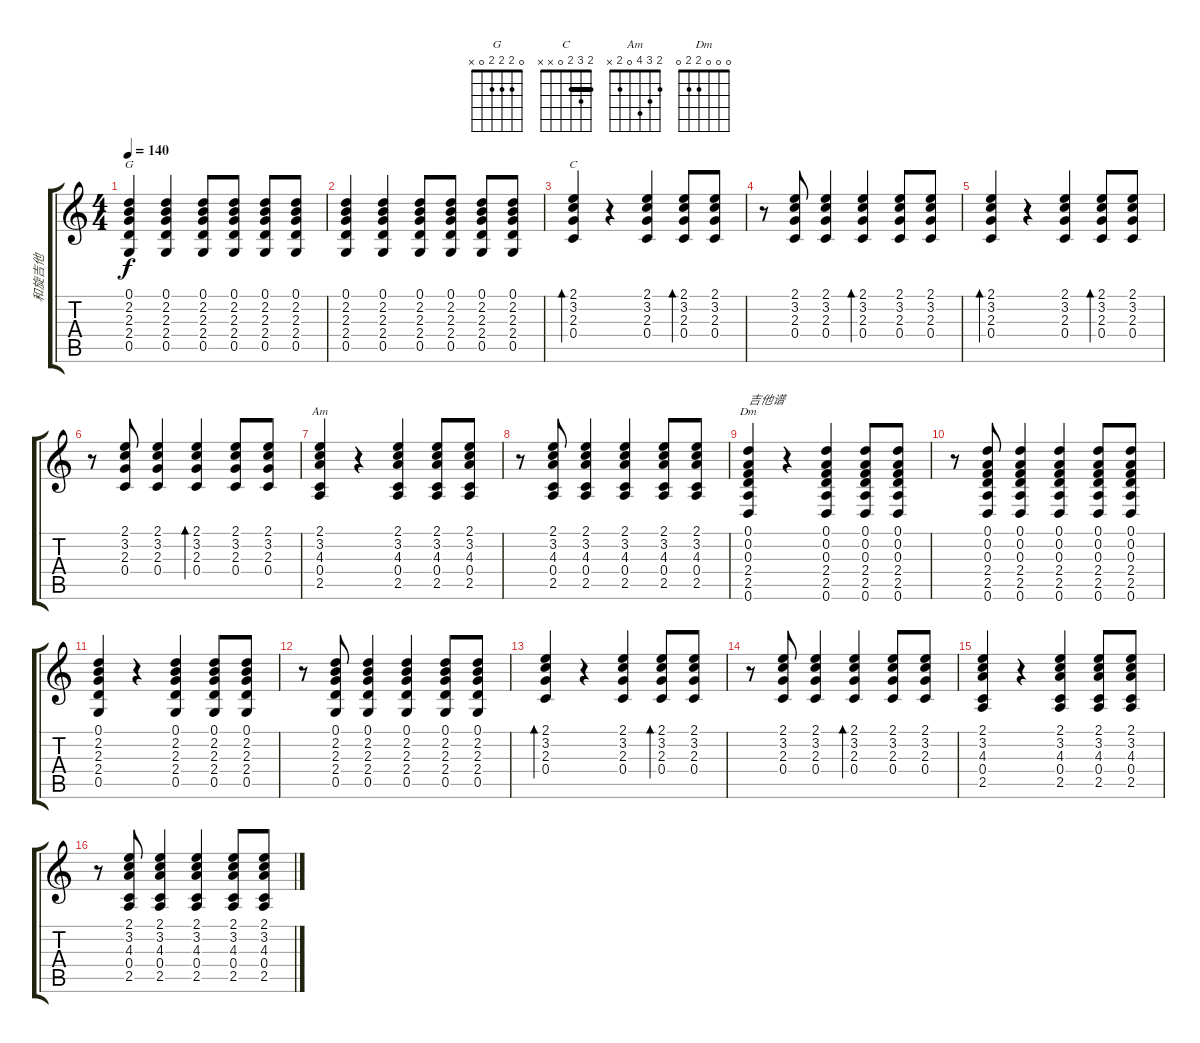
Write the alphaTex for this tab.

\track ("和旋吉他" "和旋吉他") {instrument acousticguitarsteel}
\staff {score tabs}
\tuning (D4 A3 F3 C3 G2 D2) {hide}
\chord ("G" 0 2 2 2 0 x)
\chord ("C" 2 3 2 0 x x) {barre 2}
\chord ("Am" 2 3 4 0 2 x)
\chord ("Dm" 0 0 0 2 2 0)
\ts (4 4)
\tempo 140
\clef g2
\ks c
(0.1 2.2 2.3 2.4 0.5).4{ch "G" dy f} (0.1 2.2 2.3 2.4 0.5).4 (0.1 2.2 2.3 2.4 0.5).8 (0.1 2.2 2.3 2.4 0.5).8 (0.1 2.2 2.3 2.4 0.5).8 (0.1 2.2 2.3 2.4 0.5).8 |
(0.1 2.2 2.3 2.4 0.5).4 (0.1 2.2 2.3 2.4 0.5).4 (0.1 2.2 2.3 2.4 0.5).8 (0.1 2.2 2.3 2.4 0.5).8 (0.1 2.2 2.3 2.4 0.5).8 (0.1 2.2 2.3 2.4 0.5).8 |
(2.1 3.2 2.3 0.4).4{bd 60 ch "C"} r.4 (2.1 3.2 2.3 0.4).4 (2.1 3.2 2.3 0.4).8{bd 60} (2.1 3.2 2.3 0.4).8 |
r.8 (2.1 3.2 2.3 0.4).8 (2.1 3.2 2.3 0.4).4 (2.1 3.2 2.3 0.4).4{bd 60} (2.1 3.2 2.3 0.4).8 (2.1 3.2 2.3 0.4).8 |
(2.1 3.2 2.3 0.4).4{bd 60} r.4 (2.1 3.2 2.3 0.4).4 (2.1 3.2 2.3 0.4).8{bd 60} (2.1 3.2 2.3 0.4).8 |
r.8 (2.1 3.2 2.3 0.4).8 (2.1 3.2 2.3 0.4).4 (2.1 3.2 2.3 0.4).4{bd 60} (2.1 3.2 2.3 0.4).8 (2.1 3.2 2.3 0.4).8 |
(2.1 3.2 4.3 0.4 2.5).4{ch "Am"} r.4 (2.1 3.2 4.3 0.4 2.5).4 (2.1 3.2 4.3 0.4 2.5).8 (2.1 3.2 4.3 0.4 2.5).8 |
r.8 (2.1 3.2 4.3 0.4 2.5).8 (2.1 3.2 4.3 0.4 2.5).4 (2.1 3.2 4.3 0.4 2.5).4 (2.1 3.2 4.3 0.4 2.5).8 (2.1 3.2 4.3 0.4 2.5).8 |
(0.1 0.2 0.3 2.4 2.5 0.6).4{ch "Dm" txt "吉他谱"} r.4 (0.1 0.2 0.3 2.4 2.5 0.6).4 (0.1 0.2 0.3 2.4 2.5 0.6).8 (0.1 0.2 0.3 2.4 2.5 0.6).8 |
r.8 (0.1 0.2 0.3 2.4 2.5 0.6).8 (0.1 0.2 0.3 2.4 2.5 0.6).4 (0.1 0.2 0.3 2.4 2.5 0.6).4 (0.1 0.2 0.3 2.4 2.5 0.6).8 (0.1 0.2 0.3 2.4 2.5 0.6).8 |
(0.1 2.2 2.3 2.4 0.5).4 r.4 (0.1 2.2 2.3 2.4 0.5).4 (0.1 2.2 2.3 2.4 0.5).8 (0.1 2.2 2.3 2.4 0.5).8 |
r.8 (0.1 2.2 2.3 2.4 0.5).8 (0.1 2.2 2.3 2.4 0.5).4 (0.1 2.2 2.3 2.4 0.5).4 (0.1 2.2 2.3 2.4 0.5).8 (0.1 2.2 2.3 2.4 0.5).8 |
(2.1 3.2 2.3 0.4).4{bd 60} r.4 (2.1 3.2 2.3 0.4).4 (2.1 3.2 2.3 0.4).8{bd 60} (2.1 3.2 2.3 0.4).8 |
r.8 (2.1 3.2 2.3 0.4).8 (2.1 3.2 2.3 0.4).4 (2.1 3.2 2.3 0.4).4{bd 60} (2.1 3.2 2.3 0.4).8 (2.1 3.2 2.3 0.4).8 |
(2.1 3.2 4.3 0.4 2.5).4 r.4 (2.1 3.2 4.3 0.4 2.5).4 (2.1 3.2 4.3 0.4 2.5).8 (2.1 3.2 4.3 0.4 2.5).8 |
r.8 (2.1 3.2 4.3 0.4 2.5).8 (2.1 3.2 4.3 0.4 2.5).4 (2.1 3.2 4.3 0.4 2.5).4 (2.1 3.2 4.3 0.4 2.5).8 (2.1 3.2 4.3 0.4 2.5).8
